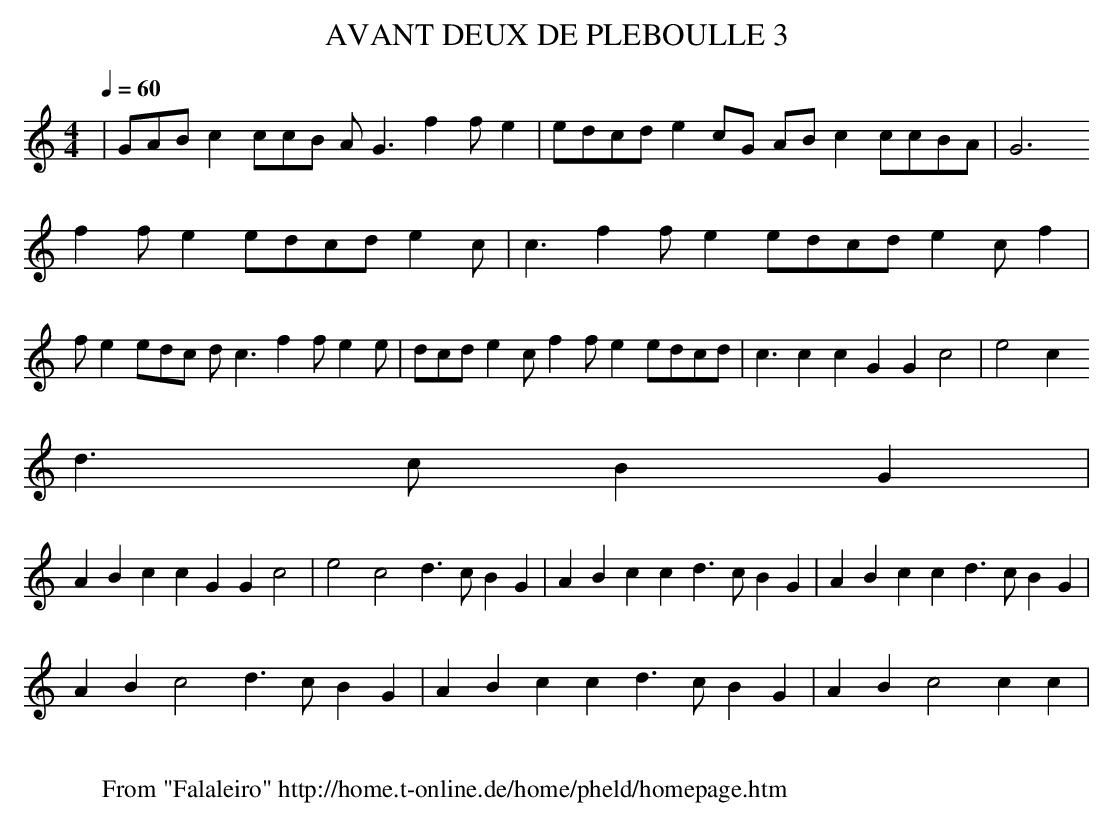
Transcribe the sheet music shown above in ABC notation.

X:1
T:AVANT DEUX DE PLEBOULLE 3
M:4/4
L:1/4
Q:1/4=60
K:C
|G/2A/2B/2cc/2c/2B/2 A<Gff/2e|e/2d/2c/2d/2ec/2G/2 A/2B/2cc/2c/2B/2A/2|G3
/2ff/2e e/2d/2c/2d/2ec/2|c3/2ff/2e e/2d/2c/2d/2ec/2f|
f/2ee/2d/2c/2 d<cff/2ee/2|d/2c/2d/2ec/2f f/2ee/2d/2c/2d/2|c3/2ccGGc2|e2c
2 d3/2c/2BG|
ABcc GGc2|e2c2 d3/2c/2BG|ABcc d3/2c/2BG|ABcc d3/2c/2BG|
ABc2 d3/2c/2BG|ABcc d3/2c/2BG|ABc2 cc|
W:
W: From "Falaleiro" http://home.t-online.de/home/pheld/homepage.htm
